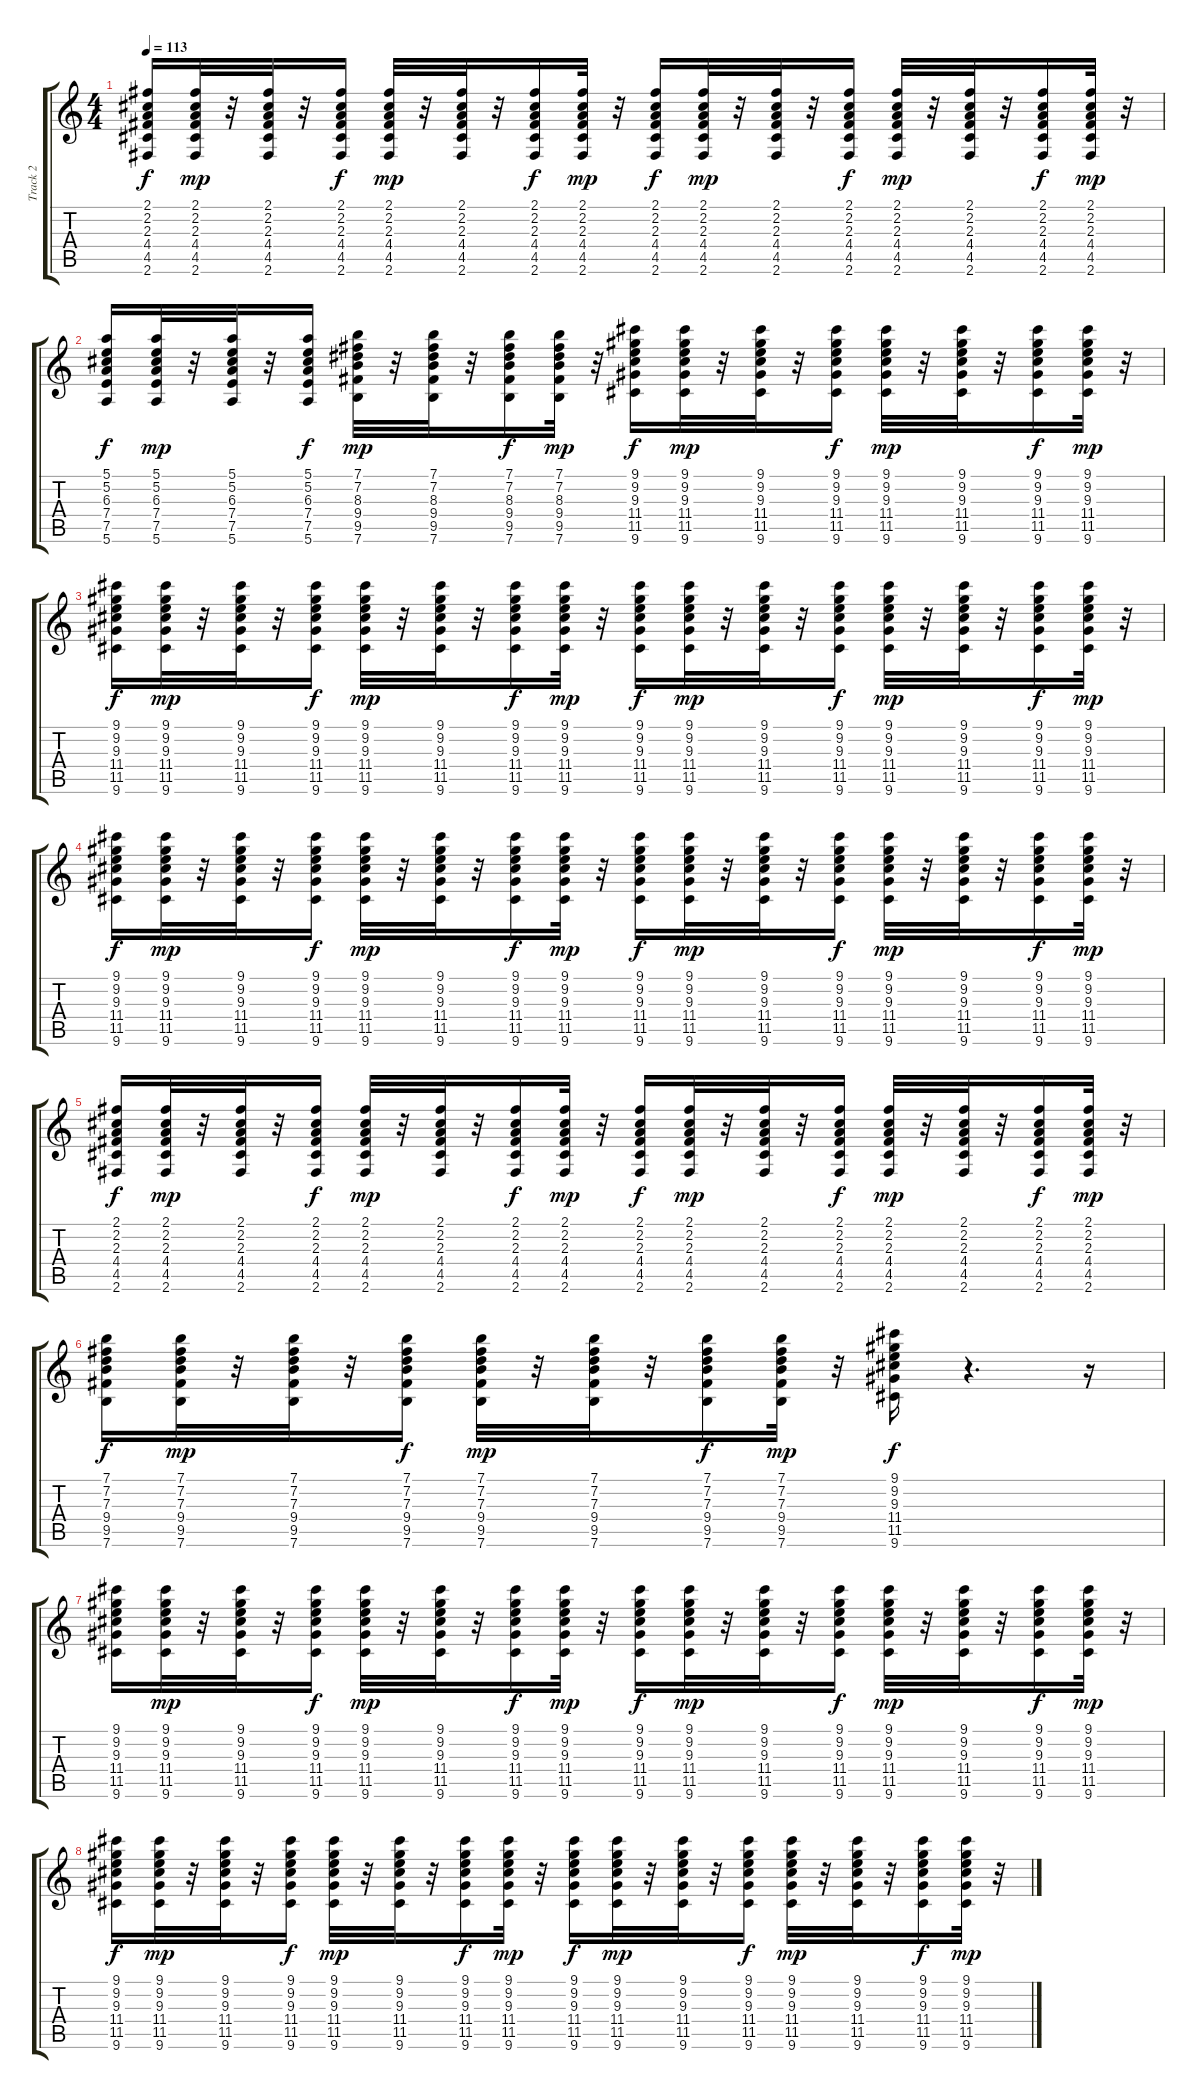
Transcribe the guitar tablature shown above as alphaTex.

\track ("Track 2" "Track 2") {instrument electricguitarclean}
\staff {score tabs}
\tuning (E4 B3 G3 D3 A2 E2) {hide}
\ts (4 4)
\tempo 113
\clef g2
\ks c
(2.1 2.2 2.3 4.4 4.5 2.6).16{dy f} (2.1 2.2 2.3 4.4 4.5 2.6).32{dy mp} r.32 (2.1 2.2 2.3 4.4 4.5 2.6).32 r.32 (2.1 2.2 2.3 4.4 4.5 2.6).16{dy f} (2.1 2.2 2.3 4.4 4.5 2.6).32{dy mp} r.32 (2.1 2.2 2.3 4.4 4.5 2.6).32 r.32 (2.1 2.2 2.3 4.4 4.5 2.6).16{dy f} (2.1 2.2 2.3 4.4 4.5 2.6).32{dy mp} r.32 (2.1 2.2 2.3 4.4 4.5 2.6).16{dy f} (2.1 2.2 2.3 4.4 4.5 2.6).32{dy mp} r.32 (2.1 2.2 2.3 4.4 4.5 2.6).32 r.32 (2.1 2.2 2.3 4.4 4.5 2.6).16{dy f} (2.1 2.2 2.3 4.4 4.5 2.6).32{dy mp} r.32 (2.1 2.2 2.3 4.4 4.5 2.6).32 r.32 (2.1 2.2 2.3 4.4 4.5 2.6).16{dy f} (2.1 2.2 2.3 4.4 4.5 2.6).32{dy mp} r.32 |
(5.1 5.2 6.3 7.4 7.5 5.6).16{dy f} (5.1 5.2 6.3 7.4 7.5 5.6).32{dy mp} r.32 (5.1 5.2 6.3 7.4 7.5 5.6).32 r.32 (5.1 5.2 6.3 7.4 7.5 5.6).16{dy f} (7.1 7.2 8.3 9.4 9.5 7.6).32{dy mp} r.32 (7.1 7.2 8.3 9.4 9.5 7.6).32 r.32 (7.1 7.2 8.3 9.4 9.5 7.6).16{dy f} (7.1 7.2 8.3 9.4 9.5 7.6).32{dy mp} r.32 (9.1 9.2 9.3 11.4 11.5 9.6).16{dy f} (9.1 9.2 9.3 11.4 11.5 9.6).32{dy mp} r.32 (9.1 9.2 9.3 11.4 11.5 9.6).32 r.32 (9.1 9.2 9.3 11.4 11.5 9.6).16{dy f} (9.1 9.2 9.3 11.4 11.5 9.6).32{dy mp} r.32 (9.1 9.2 9.3 11.4 11.5 9.6).32 r.32 (9.1 9.2 9.3 11.4 11.5 9.6).16{dy f} (9.1 9.2 9.3 11.4 11.5 9.6).32{dy mp} r.32 |
(9.1 9.2 9.3 11.4 11.5 9.6).16{dy f} (9.1 9.2 9.3 11.4 11.5 9.6).32{dy mp} r.32 (9.1 9.2 9.3 11.4 11.5 9.6).32 r.32 (9.1 9.2 9.3 11.4 11.5 9.6).16{dy f} (9.1 9.2 9.3 11.4 11.5 9.6).32{dy mp} r.32 (9.1 9.2 9.3 11.4 11.5 9.6).32 r.32 (9.1 9.2 9.3 11.4 11.5 9.6).16{dy f} (9.1 9.2 9.3 11.4 11.5 9.6).32{dy mp} r.32 (9.1 9.2 9.3 11.4 11.5 9.6).16{dy f} (9.1 9.2 9.3 11.4 11.5 9.6).32{dy mp} r.32 (9.1 9.2 9.3 11.4 11.5 9.6).32 r.32 (9.1 9.2 9.3 11.4 11.5 9.6).16{dy f} (9.1 9.2 9.3 11.4 11.5 9.6).32{dy mp} r.32 (9.1 9.2 9.3 11.4 11.5 9.6).32 r.32 (9.1 9.2 9.3 11.4 11.5 9.6).16{dy f} (9.1 9.2 9.3 11.4 11.5 9.6).32{dy mp} r.32 |
(9.1 9.2 9.3 11.4 11.5 9.6).16{dy f} (9.1 9.2 9.3 11.4 11.5 9.6).32{dy mp} r.32 (9.1 9.2 9.3 11.4 11.5 9.6).32 r.32 (9.1 9.2 9.3 11.4 11.5 9.6).16{dy f} (9.1 9.2 9.3 11.4 11.5 9.6).32{dy mp} r.32 (9.1 9.2 9.3 11.4 11.5 9.6).32 r.32 (9.1 9.2 9.3 11.4 11.5 9.6).16{dy f} (9.1 9.2 9.3 11.4 11.5 9.6).32{dy mp} r.32 (9.1 9.2 9.3 11.4 11.5 9.6).16{dy f} (9.1 9.2 9.3 11.4 11.5 9.6).32{dy mp} r.32 (9.1 9.2 9.3 11.4 11.5 9.6).32 r.32 (9.1 9.2 9.3 11.4 11.5 9.6).16{dy f} (9.1 9.2 9.3 11.4 11.5 9.6).32{dy mp} r.32 (9.1 9.2 9.3 11.4 11.5 9.6).32 r.32 (9.1 9.2 9.3 11.4 11.5 9.6).16{dy f} (9.1 9.2 9.3 11.4 11.5 9.6).32{dy mp} r.32 |
(2.1 2.2 2.3 4.4 4.5 2.6).16{dy f} (2.1 2.2 2.3 4.4 4.5 2.6).32{dy mp} r.32 (2.1 2.2 2.3 4.4 4.5 2.6).32 r.32 (2.1 2.2 2.3 4.4 4.5 2.6).16{dy f} (2.1 2.2 2.3 4.4 4.5 2.6).32{dy mp} r.32 (2.1 2.2 2.3 4.4 4.5 2.6).32 r.32 (2.1 2.2 2.3 4.4 4.5 2.6).16{dy f} (2.1 2.2 2.3 4.4 4.5 2.6).32{dy mp} r.32 (2.1 2.2 2.3 4.4 4.5 2.6).16{dy f} (2.1 2.2 2.3 4.4 4.5 2.6).32{dy mp} r.32 (2.1 2.2 2.3 4.4 4.5 2.6).32 r.32 (2.1 2.2 2.3 4.4 4.5 2.6).16{dy f} (2.1 2.2 2.3 4.4 4.5 2.6).32{dy mp} r.32 (2.1 2.2 2.3 4.4 4.5 2.6).32 r.32 (2.1 2.2 2.3 4.4 4.5 2.6).16{dy f} (2.1 2.2 2.3 4.4 4.5 2.6).32{dy mp} r.32 |
(7.1 7.2 7.3 9.4 9.5 7.6).16{dy f} (7.1 7.2 7.3 9.4 9.5 7.6).32{dy mp} r.32 (7.1 7.2 7.3 9.4 9.5 7.6).32 r.32 (7.1 7.2 7.3 9.4 9.5 7.6).16{dy f} (7.1 7.2 7.3 9.4 9.5 7.6).32{dy mp} r.32 (7.1 7.2 7.3 9.4 9.5 7.6).32 r.32 (7.1 7.2 7.3 9.4 9.5 7.6).16{dy f} (7.1 7.2 7.3 9.4 9.5 7.6).32{dy mp} r.32 (9.1 9.2 9.3 11.4 11.5 9.6).16{dy f} r.4{d} r.16 |
(9.1 9.2 9.3 11.4 11.5 9.6).16 (9.1 9.2 9.3 11.4 11.5 9.6).32{dy mp} r.32 (9.1 9.2 9.3 11.4 11.5 9.6).32 r.32 (9.1 9.2 9.3 11.4 11.5 9.6).16{dy f} (9.1 9.2 9.3 11.4 11.5 9.6).32{dy mp} r.32 (9.1 9.2 9.3 11.4 11.5 9.6).32 r.32 (9.1 9.2 9.3 11.4 11.5 9.6).16{dy f} (9.1 9.2 9.3 11.4 11.5 9.6).32{dy mp} r.32 (9.1 9.2 9.3 11.4 11.5 9.6).16{dy f} (9.1 9.2 9.3 11.4 11.5 9.6).32{dy mp} r.32 (9.1 9.2 9.3 11.4 11.5 9.6).32 r.32 (9.1 9.2 9.3 11.4 11.5 9.6).16{dy f} (9.1 9.2 9.3 11.4 11.5 9.6).32{dy mp} r.32 (9.1 9.2 9.3 11.4 11.5 9.6).32 r.32 (9.1 9.2 9.3 11.4 11.5 9.6).16{dy f} (9.1 9.2 9.3 11.4 11.5 9.6).32{dy mp} r.32 |
(9.1 9.2 9.3 11.4 11.5 9.6).16{dy f} (9.1 9.2 9.3 11.4 11.5 9.6).32{dy mp} r.32 (9.1 9.2 9.3 11.4 11.5 9.6).32 r.32 (9.1 9.2 9.3 11.4 11.5 9.6).16{dy f} (9.1 9.2 9.3 11.4 11.5 9.6).32{dy mp} r.32 (9.1 9.2 9.3 11.4 11.5 9.6).32 r.32 (9.1 9.2 9.3 11.4 11.5 9.6).16{dy f} (9.1 9.2 9.3 11.4 11.5 9.6).32{dy mp} r.32 (9.1 9.2 9.3 11.4 11.5 9.6).16{dy f} (9.1 9.2 9.3 11.4 11.5 9.6).32{dy mp} r.32 (9.1 9.2 9.3 11.4 11.5 9.6).32 r.32 (9.1 9.2 9.3 11.4 11.5 9.6).16{dy f} (9.1 9.2 9.3 11.4 11.5 9.6).32{dy mp} r.32 (9.1 9.2 9.3 11.4 11.5 9.6).32 r.32 (9.1 9.2 9.3 11.4 11.5 9.6).16{dy f} (9.1 9.2 9.3 11.4 11.5 9.6).32{dy mp} r.32
